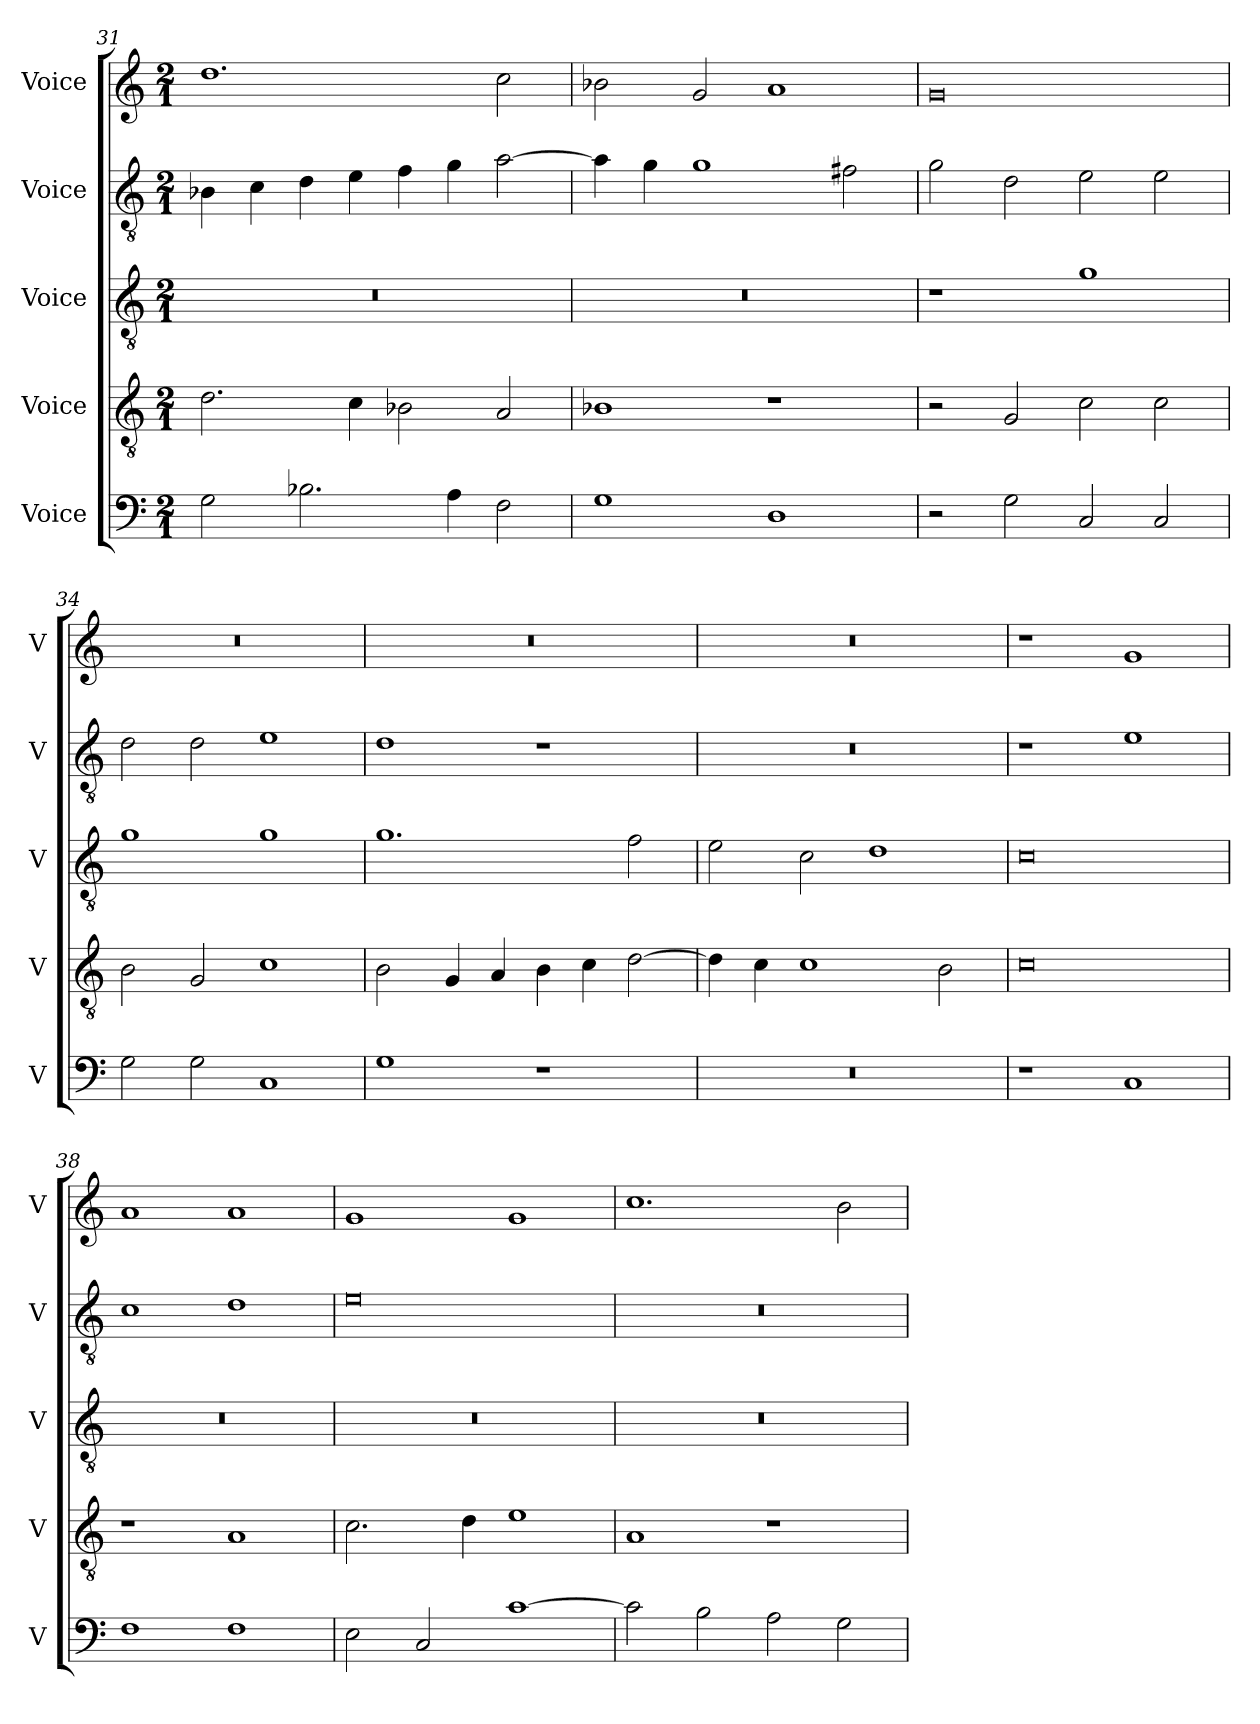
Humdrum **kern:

**kern	**kern	**kern	**kern	**kern
*part5	*part4	*part3	*part2	*part1
*staff5	*staff4	*staff3	*staff2	*staff1
*I"Voice	*I"Voice	*I"Voice	*I"Voice	*I"Voice
*I'V	*I'V	*I'V	*I'V	*I'V
!!LO:PB:g=z
*clefF4	*clefGv2	*clefGv2	*clefGv2	*clefG2
*k[]	*k[]	*k[]	*k[]	*k[]
*M2/1	*M2/1	*M2/1	*M2/1	*M2/1
=31	=31	=31	=31	=31
2G\	2.d\	0r	4B-X\	1.dd
.	.	.	4c\	.
2.B-X\	.	.	4d\	.
.	4c\	.	4e\	.
.	2B-X\	.	4f\	.
4A\	.	.	4g\	.
2F\	2A/	.	[2a\	2cc\
=32	=32	=32	=32	=32
1G	1B-X	0r	4a\]	2b-X\
.	.	.	4g\	.
.	.	.	1g	2g/
1D	1r	.	.	1a
.	.	.	2f#X\	.
=33	=33	=33	=33	=33
2r	2r	1r	2g\	0g
2G\	2G/	.	2d\	.
2C/	2c\	1g	2e\	.
2C/	2c\	.	2e\	.
=34	=34	=34	=34	=34
2G\	2B\	1g	2d\	0r
2G\	2G/	.	2d\	.
1C	1c	1g	1e	.
!!LO:LB:g=z
=35	=35	=35	=35	=35
1G	2B\	1.g	1d	0r
.	4G/	.	.	.
.	4A/	.	.	.
1r	4B\	.	1r	.
.	4c\	.	.	.
.	[2d\	2f\	.	.
=36	=36	=36	=36	=36
0r	4d\]	2e\	0r	0r
.	4c\	.	.	.
.	1c	2c\	.	.
.	.	1d	.	.
.	2B\	.	.	.
=37	=37	=37	=37	=37
1r	0c	0c	1r	1r
1C	.	.	1e	1g
=38	=38	=38	=38	=38
1F	1r	0r	1c	1a
1F	1A	.	1d	1a
!!LO:LB:g=z
=39	=39	=39	=39	=39
2E\	2.c\	0r	0e	1g
2C/	.	.	.	.
.	4d\	.	.	.
[1c	1e	.	.	1g
=40	=40	=40	=40	=40
2c\]	1A	0r	0r	1.cc
2B\	.	.	.	.
2A\	1r	.	.	.
2G\	.	.	.	2b\
=	=	=	=	=
*-	*-	*-	*-	*-
